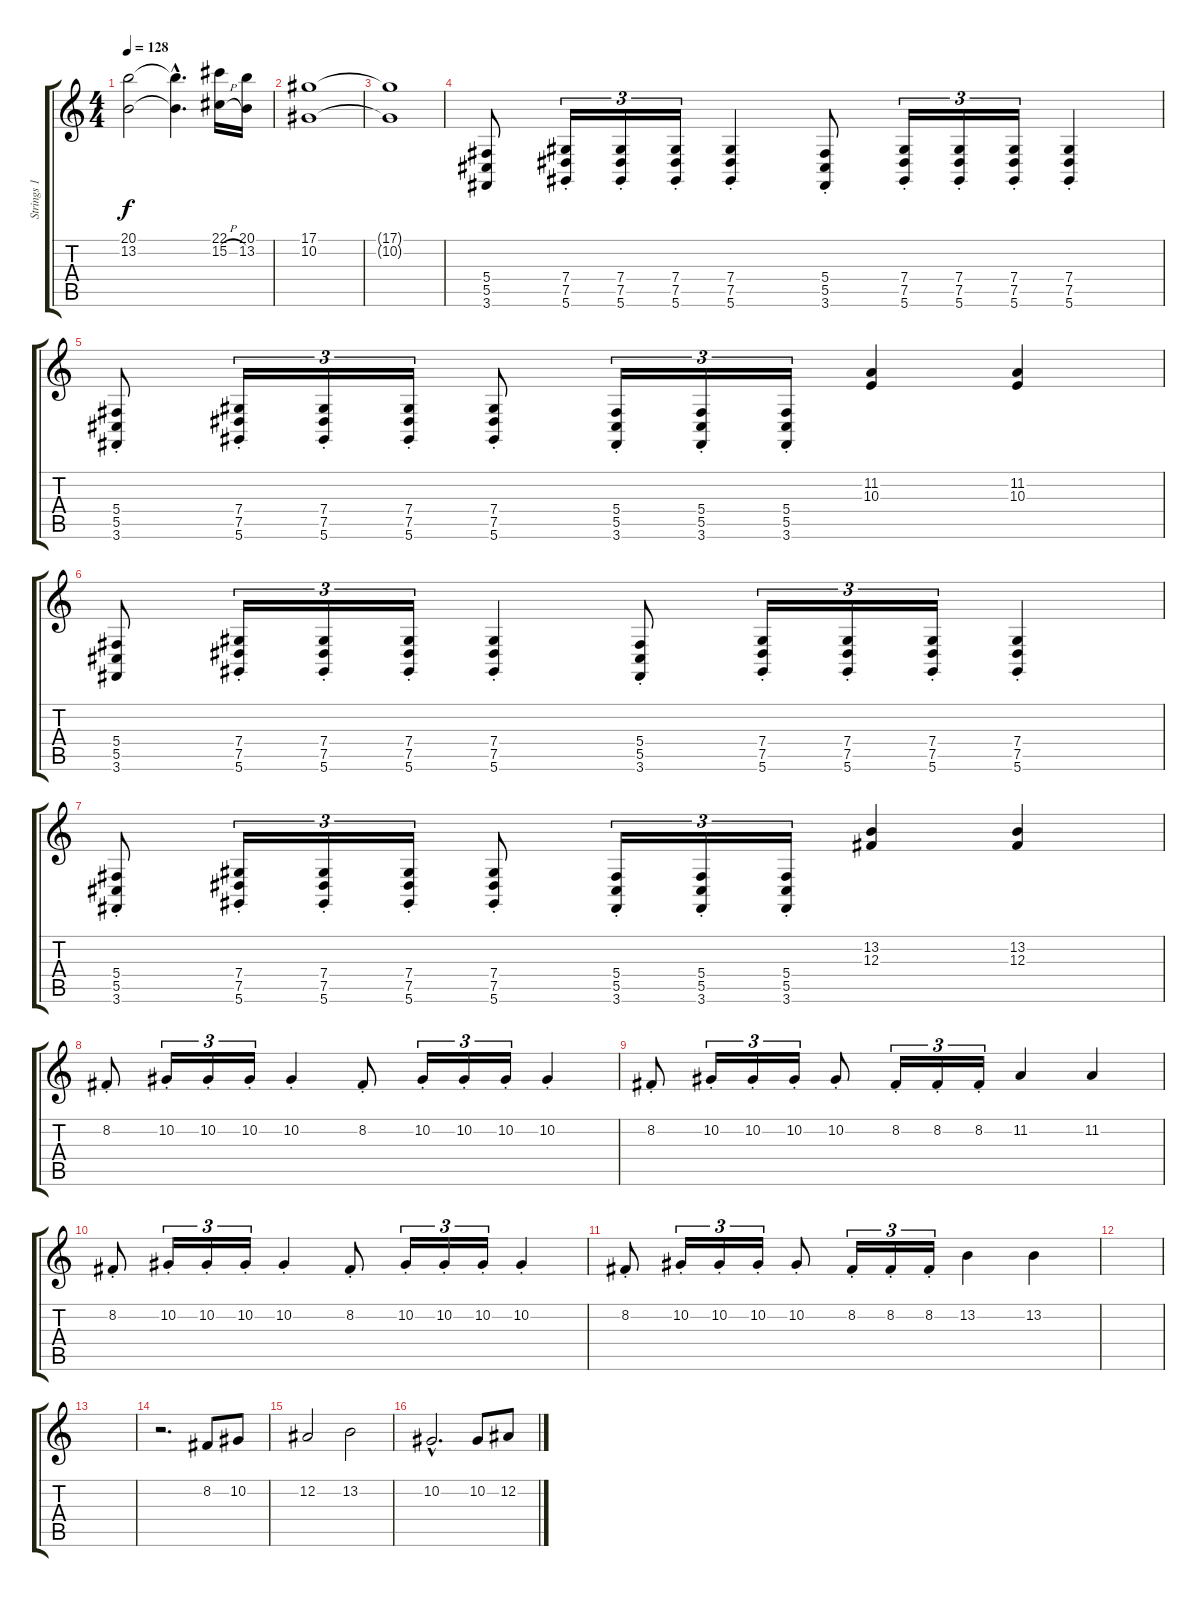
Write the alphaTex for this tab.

\track ("Strings 1" "Strings 1") {instrument stringensemble1}
\staff {score tabs}
\tuning (Eb4 Bb3 Gb3 Db3 Ab2 Eb2) {hide}
\ts (4 4)
\tempo 128
\clef g2
\ks c
(20.1 13.2).2{dy f} (20.1{hac t} 13.2{hac t}).4{d} (22.1 15.2{h}).16 (20.1 13.2).16 |
(17.1 10.2).1 |
(17.1{t} 10.2{t}).1 |
\section ("" "")
(5.4 5.5 3.6).8{volume 13 balance 2 instrument stringensemble1} (7.4{st} 7.5{st} 5.6{st}).16{tu (3 2)} (7.4{st} 7.5{st} 5.6{st}).16{tu (3 2)} (7.4{st} 7.5{st} 5.6{st}).16{tu (3 2)} (7.4{st} 7.5{st} 5.6{st}).4 (5.4{st} 5.5{st} 3.6{st}).8 (7.4{st} 7.5{st} 5.6{st}).16{tu (3 2)} (7.4{st} 7.5{st} 5.6{st}).16{tu (3 2)} (7.4{st} 7.5{st} 5.6{st}).16{tu (3 2)} (7.4{st} 7.5{st} 5.6{st}).4 |
(5.4{st} 5.5{st} 3.6{st}).8 (7.4{st} 7.5{st} 5.6{st}).16{tu (3 2)} (7.4{st} 7.5{st} 5.6{st}).16{tu (3 2)} (7.4{st} 7.5{st} 5.6{st}).16{tu (3 2)} (7.4{st} 7.5{st} 5.6{st}).8 (5.4{st} 5.5{st} 3.6{st}).16{tu (3 2)} (5.4{st} 5.5{st} 3.6{st}).16{tu (3 2)} (5.4{st} 5.5{st} 3.6{st}).16{tu (3 2)} (11.2 10.3).4 (11.2 10.3).4 |
(5.4 5.5 3.6).8 (7.4{st} 7.5{st} 5.6{st}).16{tu (3 2)} (7.4{st} 7.5{st} 5.6{st}).16{tu (3 2)} (7.4{st} 7.5{st} 5.6{st}).16{tu (3 2)} (7.4{st} 7.5{st} 5.6{st}).4 (5.4{st} 5.5{st} 3.6{st}).8 (7.4{st} 7.5{st} 5.6{st}).16{tu (3 2)} (7.4{st} 7.5{st} 5.6{st}).16{tu (3 2)} (7.4{st} 7.5{st} 5.6{st}).16{tu (3 2)} (7.4{st} 7.5{st} 5.6{st}).4 |
(5.4{st} 5.5{st} 3.6{st}).8 (7.4{st} 7.5{st} 5.6{st}).16{tu (3 2)} (7.4{st} 7.5{st} 5.6{st}).16{tu (3 2)} (7.4{st} 7.5{st} 5.6{st}).16{tu (3 2)} (7.4{st} 7.5{st} 5.6{st}).8 (5.4{st} 5.5{st} 3.6{st}).16{tu (3 2)} (5.4{st} 5.5{st} 3.6{st}).16{tu (3 2)} (5.4{st} 5.5{st} 3.6{st}).16{tu (3 2)} (13.2 12.3).4 (13.2 12.3).4 |
8.2{st}.8{volume 16 instrument trumpet} 10.2{st}.16{tu (3 2)} 10.2{st}.16{tu (3 2)} 10.2{st}.16{tu (3 2)} 10.2{st}.4 8.2{st}.8 10.2{st}.16{tu (3 2)} 10.2{st}.16{tu (3 2)} 10.2{st}.16{tu (3 2)} 10.2{st}.4 |
8.2{st}.8 10.2{st}.16{tu (3 2)} 10.2{st}.16{tu (3 2)} 10.2{st}.16{tu (3 2)} 10.2{st}.8 8.2{st}.16{tu (3 2)} 8.2{st}.16{tu (3 2)} 8.2{st}.16{tu (3 2)} 11.2.4 11.2.4 |
8.2{st}.8 10.2{st}.16{tu (3 2)} 10.2{st}.16{tu (3 2)} 10.2{st}.16{tu (3 2)} 10.2{st}.4 8.2{st}.8 10.2{st}.16{tu (3 2)} 10.2{st}.16{tu (3 2)} 10.2{st}.16{tu (3 2)} 10.2{st}.4 |
8.2{st}.8 10.2{st}.16{tu (3 2)} 10.2{st}.16{tu (3 2)} 10.2{st}.16{tu (3 2)} 10.2{st}.8 8.2{st}.16{tu (3 2)} 8.2{st}.16{tu (3 2)} 8.2{st}.16{tu (3 2)} 13.2.4 13.2.4 |
\section ("" "")
|
|
r.2{d} 8.2.8{volume 14 balance 2 instrument stringensemble1} 10.2.8 |
12.2.2 13.2.2 |
10.2{hac}.2{d} 10.2.8 12.2.8
